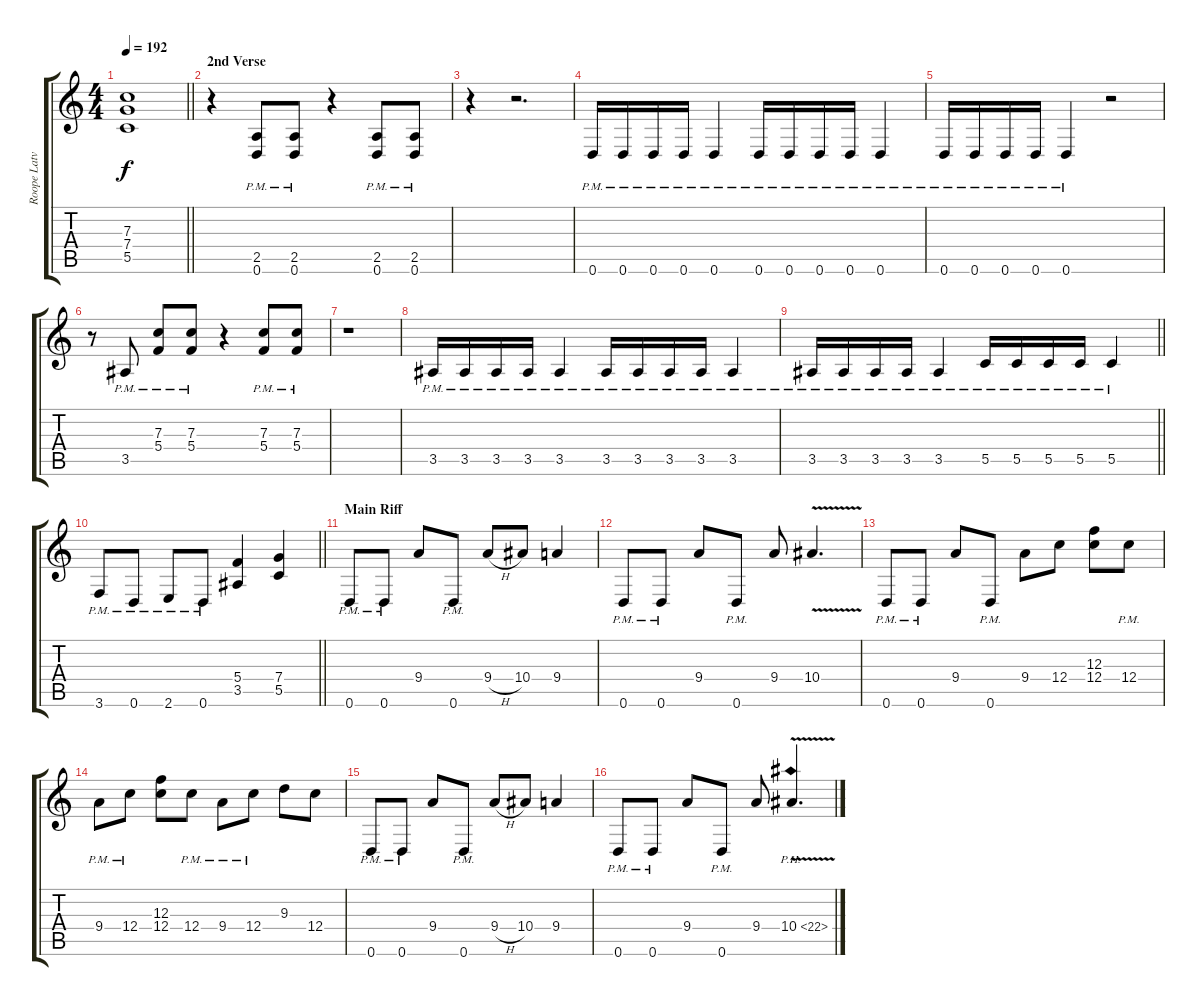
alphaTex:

\track ("Roope Latvala" "Roope Latv") {instrument distortionguitar}
\staff {score tabs}
\tuning (D4 A3 F3 C3 G2 D2) {hide}
\ts (4 4)
\tempo 192
\clef g2
\barLineRight lightlight
\ks c
(7.3 7.4 5.5).1{dy f} |
\section ("" "2nd Verse")
r.4 (2.5{pm} 0.6{pm}).8 (2.5{pm} 0.6{pm}).8 r.4 (2.5{pm} 0.6{pm}).8 (2.5{pm} 0.6{pm}).8 |
r.4 r.2{d} |
0.6{pm}.16 0.6{pm}.16 0.6{pm}.16 0.6{pm}.16 0.6{pm}.4 0.6{pm}.16 0.6{pm}.16 0.6{pm}.16 0.6{pm}.16 0.6{pm}.4 |
0.6{pm}.16 0.6{pm}.16 0.6{pm}.16 0.6{pm}.16 0.6{pm}.4 r.2 |
r.8 3.5{pm}.8 (7.3{pm} 5.4{pm}).8 (7.3{pm} 5.4{pm}).8 r.4 (7.3{pm} 5.4{pm}).8 (7.3{pm} 5.4{pm}).8 |
r.1 |
3.5{pm}.16 3.5{pm}.16 3.5{pm}.16 3.5{pm}.16 3.5{pm}.4 3.5{pm}.16 3.5{pm}.16 3.5{pm}.16 3.5{pm}.16 3.5{pm}.4 |
\barLineRight lightlight
3.5{pm}.16 3.5{pm}.16 3.5{pm}.16 3.5{pm}.16 3.5{pm}.4 5.5{pm}.16 5.5{pm}.16 5.5{pm}.16 5.5{pm}.16 5.5{pm}.4 |
\barLineRight lightlight
3.6{pm}.8 0.6{pm}.8 2.6{pm}.8 0.6{pm}.8 (5.4 3.5).4 (7.4 5.5).4 |
\section ("" "Main Riff")
0.6{pm}.8 0.6{pm}.8 9.4.8 0.6{pm}.8 9.4{h}.8 10.4.8 9.4.4 |
0.6{pm}.8 0.6{pm}.8 9.4.8 0.6{pm}.8 9.4.8 10.4{v}.4{d} |
0.6{pm}.8 0.6{pm}.8 9.4.8 0.6{pm}.8 9.4.8 12.4.8 (12.3 12.4).8 12.4{pm}.8 |
9.4{pm}.8 12.4{pm}.8 (12.3 12.4).8 12.4{pm}.8 9.4{pm}.8 12.4{pm}.8 9.3.8 12.4.8 |
0.6{pm}.8 0.6{pm}.8 9.4.8 0.6{pm}.8 9.4{h}.8 10.4.8 9.4.4 |
0.6{pm}.8 0.6{pm}.8 9.4.8 0.6{pm}.8 9.4.8 10.4{ph 12 v}.4{d}
